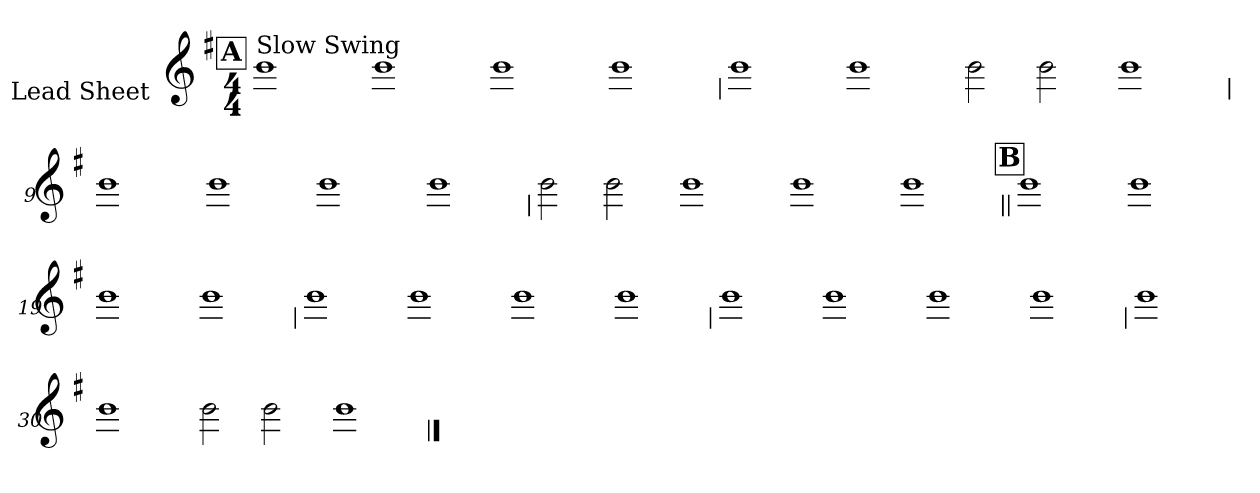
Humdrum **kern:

**kern
*part1
*staff1
*I"Lead Sheet
*stria0
*clefG2
*k[f#]
*G:
*M4/4
!!LO:REH:place=s1:a:t=A
=1||
!LO:TX:a:t=Slow Swing
1b
=2-
1b
=3-
1b
=4-
1b
!!LO:LB:g=z
=5
1b
=6-
1b
=7-
2b
2b
=8-
1b
!!LO:LB:g=z
=9
1b
=10-
1b
=11-
1b
=12-
1b
!!LO:LB:g=z
=13
2b
2b
=14-
1b
=15-
1b
=16-
1b
!!LO:LB:g=z
!!LO:REH:place=s1:a:t=B
=17||
1b
=18-
1b
=19-
1b
=20-
1b
!!LO:LB:g=z
=21
1b
=22-
1b
=23-
1b
=24-
1b
!!LO:LB:g=z
=25
1b
=26-
1b
=27-
1b
=28-
1b
!!LO:LB:g=z
=29
1b
=30-
1b
=31-
2b
2b
=32-
1b
==
*-
